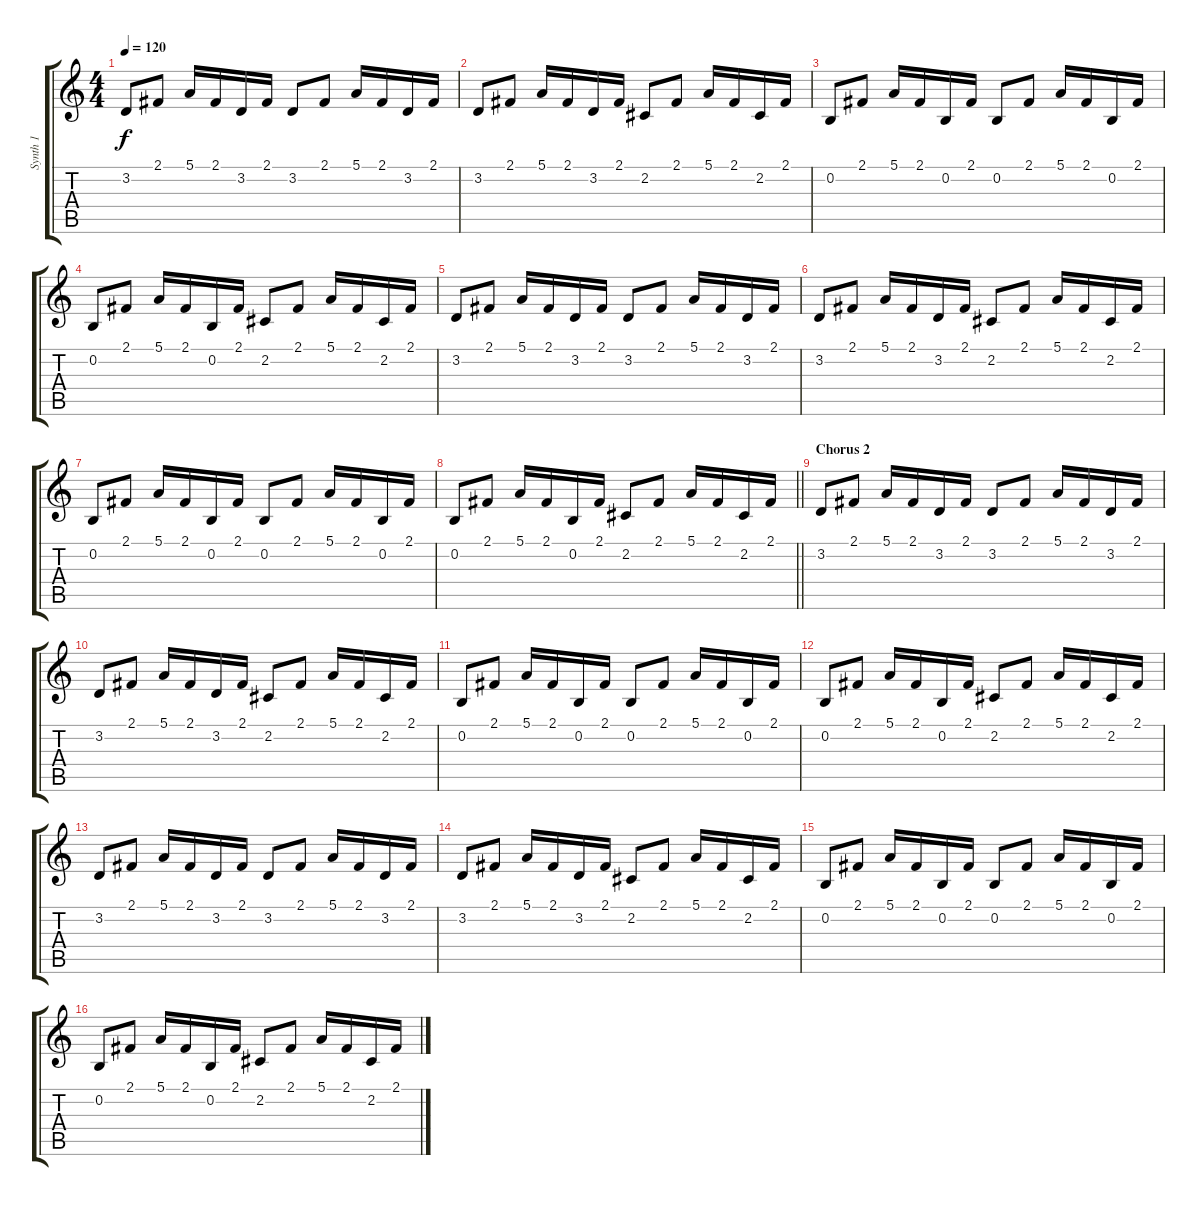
\track ("Synth 1" "Synth 1") {instrument electricpiano2}
\staff {score tabs}
\tuning (E4 B3 G3 D3 A2 D2) {hide}
\ts (4 4)
\tempo 120
\clef g2
\ks c
3.2.8{dy f} 2.1.8 5.1.16 2.1.16 3.2.16 2.1.16 3.2.8 2.1.8 5.1.16 2.1.16 3.2.16 2.1.16 |
3.2.8 2.1.8 5.1.16 2.1.16 3.2.16 2.1.16 2.2.8 2.1.8 5.1.16 2.1.16 2.2.16 2.1.16 |
0.2.8 2.1.8 5.1.16 2.1.16 0.2.16 2.1.16 0.2.8 2.1.8 5.1.16 2.1.16 0.2.16 2.1.16 |
0.2.8 2.1.8 5.1.16 2.1.16 0.2.16 2.1.16 2.2.8 2.1.8 5.1.16 2.1.16 2.2.16 2.1.16 |
3.2.8 2.1.8 5.1.16 2.1.16 3.2.16 2.1.16 3.2.8 2.1.8 5.1.16 2.1.16 3.2.16 2.1.16 |
3.2.8 2.1.8 5.1.16 2.1.16 3.2.16 2.1.16 2.2.8 2.1.8 5.1.16 2.1.16 2.2.16 2.1.16 |
0.2.8 2.1.8 5.1.16 2.1.16 0.2.16 2.1.16 0.2.8 2.1.8 5.1.16 2.1.16 0.2.16 2.1.16 |
\barLineRight lightlight
0.2.8 2.1.8 5.1.16 2.1.16 0.2.16 2.1.16 2.2.8 2.1.8 5.1.16 2.1.16 2.2.16 2.1.16 |
\section ("" "Chorus 2")
3.2.8 2.1.8 5.1.16 2.1.16 3.2.16 2.1.16 3.2.8 2.1.8 5.1.16 2.1.16 3.2.16 2.1.16 |
3.2.8 2.1.8 5.1.16 2.1.16 3.2.16 2.1.16 2.2.8 2.1.8 5.1.16 2.1.16 2.2.16 2.1.16 |
0.2.8 2.1.8 5.1.16 2.1.16 0.2.16 2.1.16 0.2.8 2.1.8 5.1.16 2.1.16 0.2.16 2.1.16 |
0.2.8 2.1.8 5.1.16 2.1.16 0.2.16 2.1.16 2.2.8 2.1.8 5.1.16 2.1.16 2.2.16 2.1.16 |
3.2.8 2.1.8 5.1.16 2.1.16 3.2.16 2.1.16 3.2.8 2.1.8 5.1.16 2.1.16 3.2.16 2.1.16 |
3.2.8 2.1.8 5.1.16 2.1.16 3.2.16 2.1.16 2.2.8 2.1.8 5.1.16 2.1.16 2.2.16 2.1.16 |
0.2.8 2.1.8 5.1.16 2.1.16 0.2.16 2.1.16 0.2.8 2.1.8 5.1.16 2.1.16 0.2.16 2.1.16 |
0.2.8 2.1.8 5.1.16 2.1.16 0.2.16 2.1.16 2.2.8 2.1.8 5.1.16 2.1.16 2.2.16 2.1.16
